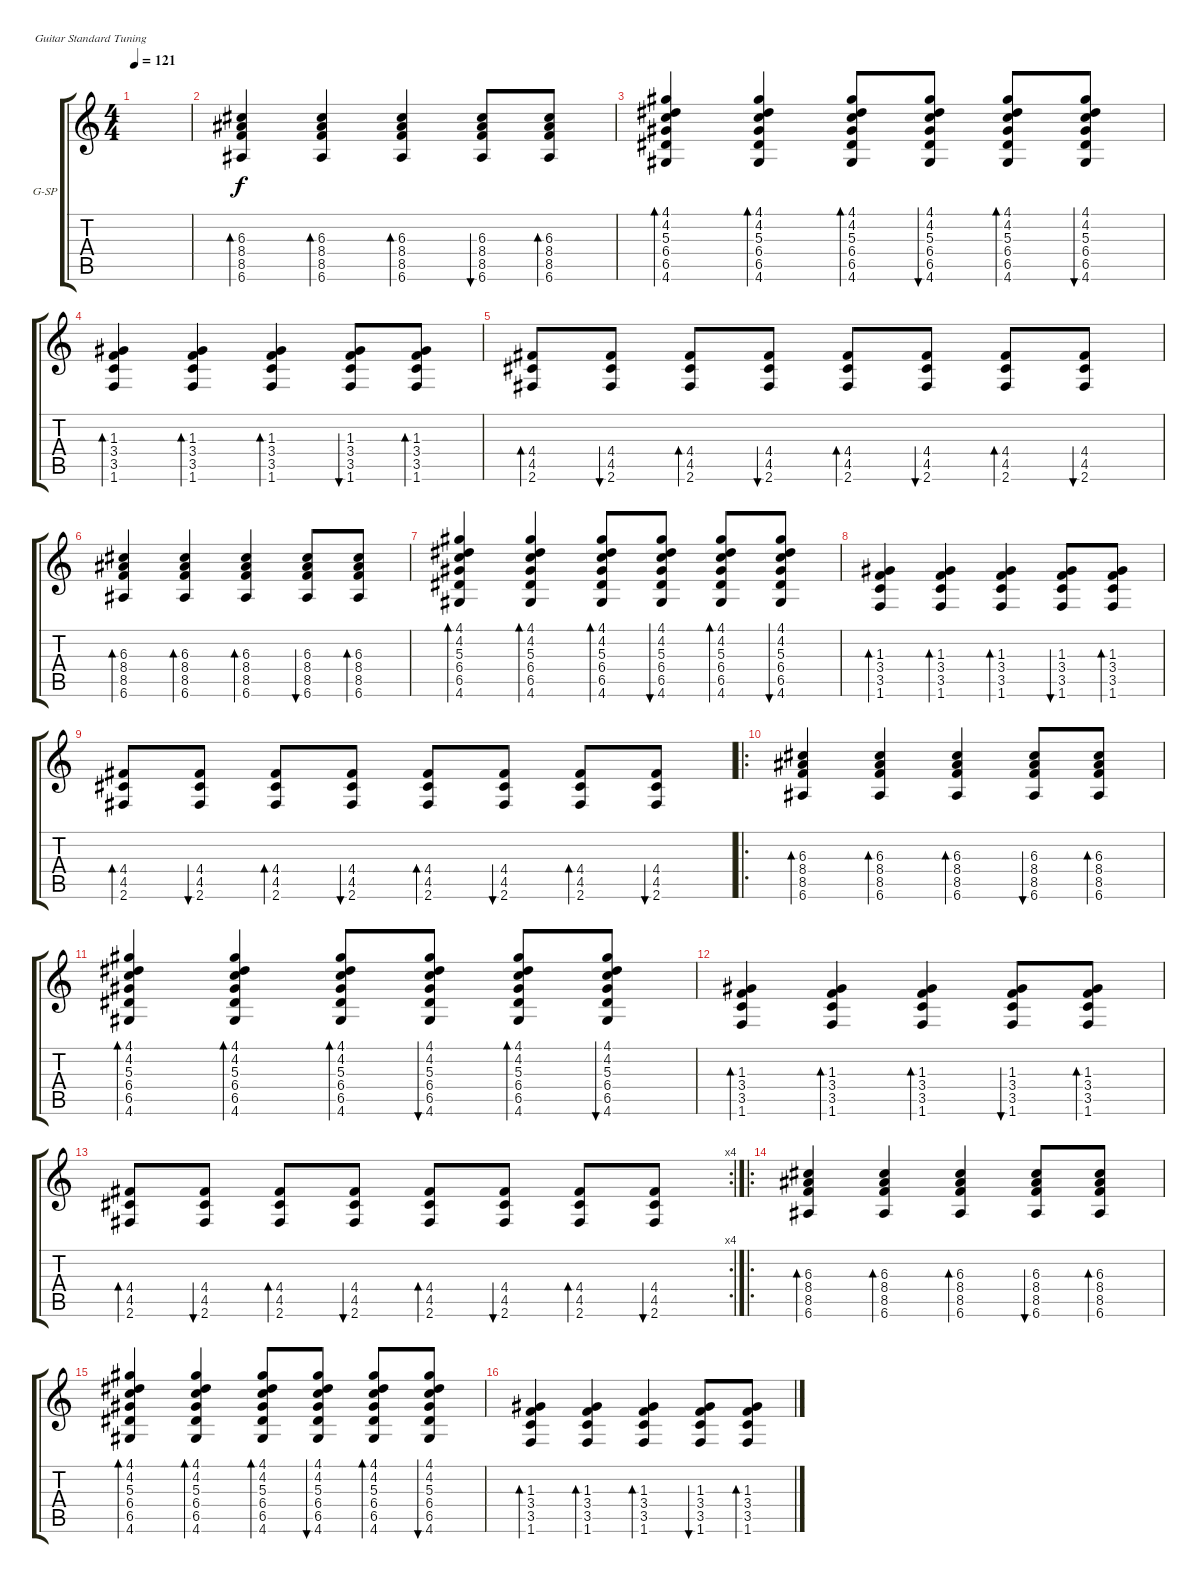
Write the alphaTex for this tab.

\defaultSystemsLayout 4
\bracketExtendMode groupsimilarinstruments
\firstSystemTrackNameOrientation horizontal
\otherSystemsTrackNameOrientation horizontal
\track ("Optional Strum" "G-SP") {mute instrument electricguitarclean}
\staff {score tabs}
\tuning (E4 B3 G3 D3 A2 E2)
\ts (4 4)
\tempo 121
\clef g2
\ks c
|
(6.6 8.5 8.4 6.3).4{bd 30} (6.6 8.5 8.4 6.3).4{bd 30} (6.6 8.5 8.4 6.3).4{bd 30} (6.6 8.5 8.4 6.3).8{bu 119} (6.6 8.5 8.4 6.3).8{bd 30} |
(4.6 6.5 6.4 5.3 4.2 4.1).4{bd 30} (4.6 6.5 6.4 5.3 4.2 4.1).4{bd 30} (4.6 6.5 6.4 5.3 4.2 4.1).8{bd 30} (4.6 6.5 6.4 5.3 4.2 4.1).8{bu 30} (4.6 6.5 6.4 5.3 4.2 4.1).8{bd 30} (4.6 6.5 6.4 5.3 4.2 4.1).8{bu 30} |
(1.6 3.5 3.4 1.3).4{bd 30} (1.6 3.5 3.4 1.3).4{bd 30} (1.6 3.5 3.4 1.3).4{bd 30} (1.6 3.5 3.4 1.3).8{bu 119} (1.6 3.5 3.4 1.3).8{bd 30} |
(2.6 4.5 4.4).8{bd 30} (2.6 4.5 4.4).8{bu 30} (2.6 4.5 4.4).8{bd 30} (2.6 4.5 4.4).8{bu 30} (2.6 4.5 4.4).8{bd 30} (2.6 4.5 4.4).8{bu 30} (2.6 4.5 4.4).8{bd 30} (2.6 4.5 4.4).8{bu 30} |
(6.6 8.5 8.4 6.3).4{bd 30} (6.6 8.5 8.4 6.3).4{bd 30} (6.6 8.5 8.4 6.3).4{bd 30} (6.6 8.5 8.4 6.3).8{bu 119} (6.6 8.5 8.4 6.3).8{bd 30} |
(4.6 6.5 6.4 5.3 4.2 4.1).4{bd 30} (4.6 6.5 6.4 5.3 4.2 4.1).4{bd 30} (4.6 6.5 6.4 5.3 4.2 4.1).8{bd 30} (4.6 6.5 6.4 5.3 4.2 4.1).8{bu 30} (4.6 6.5 6.4 5.3 4.2 4.1).8{bd 30} (4.6 6.5 6.4 5.3 4.2 4.1).8{bu 30} |
(1.6 3.5 3.4 1.3).4{bd 30} (1.6 3.5 3.4 1.3).4{bd 30} (1.6 3.5 3.4 1.3).4{bd 30} (1.6 3.5 3.4 1.3).8{bu 119} (1.6 3.5 3.4 1.3).8{bd 30} |
(2.6 4.5 4.4).8{bd 30} (2.6 4.5 4.4).8{bu 30} (2.6 4.5 4.4).8{bd 30} (2.6 4.5 4.4).8{bu 30} (2.6 4.5 4.4).8{bd 30} (2.6 4.5 4.4).8{bu 30} (2.6 4.5 4.4).8{bd 30} (2.6 4.5 4.4).8{bu 30} |
\ro
(6.6 8.5 8.4 6.3).4{bd 30} (6.6 8.5 8.4 6.3).4{bd 30} (6.6 8.5 8.4 6.3).4{bd 30} (6.6 8.5 8.4 6.3).8{bu 119} (6.6 8.5 8.4 6.3).8{bd 30} |
(4.6 6.5 6.4 5.3 4.2 4.1).4{bd 30} (4.6 6.5 6.4 5.3 4.2 4.1).4{bd 30} (4.6 6.5 6.4 5.3 4.2 4.1).8{bd 30} (4.6 6.5 6.4 5.3 4.2 4.1).8{bu 30} (4.6 6.5 6.4 5.3 4.2 4.1).8{bd 30} (4.6 6.5 6.4 5.3 4.2 4.1).8{bu 30} |
(1.6 3.5 3.4 1.3).4{bd 30} (1.6 3.5 3.4 1.3).4{bd 30} (1.6 3.5 3.4 1.3).4{bd 30} (1.6 3.5 3.4 1.3).8{bu 119} (1.6 3.5 3.4 1.3).8{bd 30} |
\rc 4
(2.6 4.5 4.4).8{bd 30} (2.6 4.5 4.4).8{bu 30} (2.6 4.5 4.4).8{bd 30} (2.6 4.5 4.4).8{bu 30} (2.6 4.5 4.4).8{bd 30} (2.6 4.5 4.4).8{bu 30} (2.6 4.5 4.4).8{bd 30} (2.6 4.5 4.4).8{bu 30} |
\ro
(6.6 8.5 8.4 6.3).4{bd 30} (6.6 8.5 8.4 6.3).4{bd 30} (6.6 8.5 8.4 6.3).4{bd 30} (6.6 8.5 8.4 6.3).8{bu 119} (6.6 8.5 8.4 6.3).8{bd 30} |
(4.6 6.5 6.4 5.3 4.2 4.1).4{bd 30} (4.6 6.5 6.4 5.3 4.2 4.1).4{bd 30} (4.6 6.5 6.4 5.3 4.2 4.1).8{bd 30} (4.6 6.5 6.4 5.3 4.2 4.1).8{bu 30} (4.6 6.5 6.4 5.3 4.2 4.1).8{bd 30} (4.6 6.5 6.4 5.3 4.2 4.1).8{bu 30} |
(1.6 3.5 3.4 1.3).4{bd 30} (1.6 3.5 3.4 1.3).4{bd 30} (1.6 3.5 3.4 1.3).4{bd 30} (1.6 3.5 3.4 1.3).8{bu 119} (1.6 3.5 3.4 1.3).8{bd 30}
